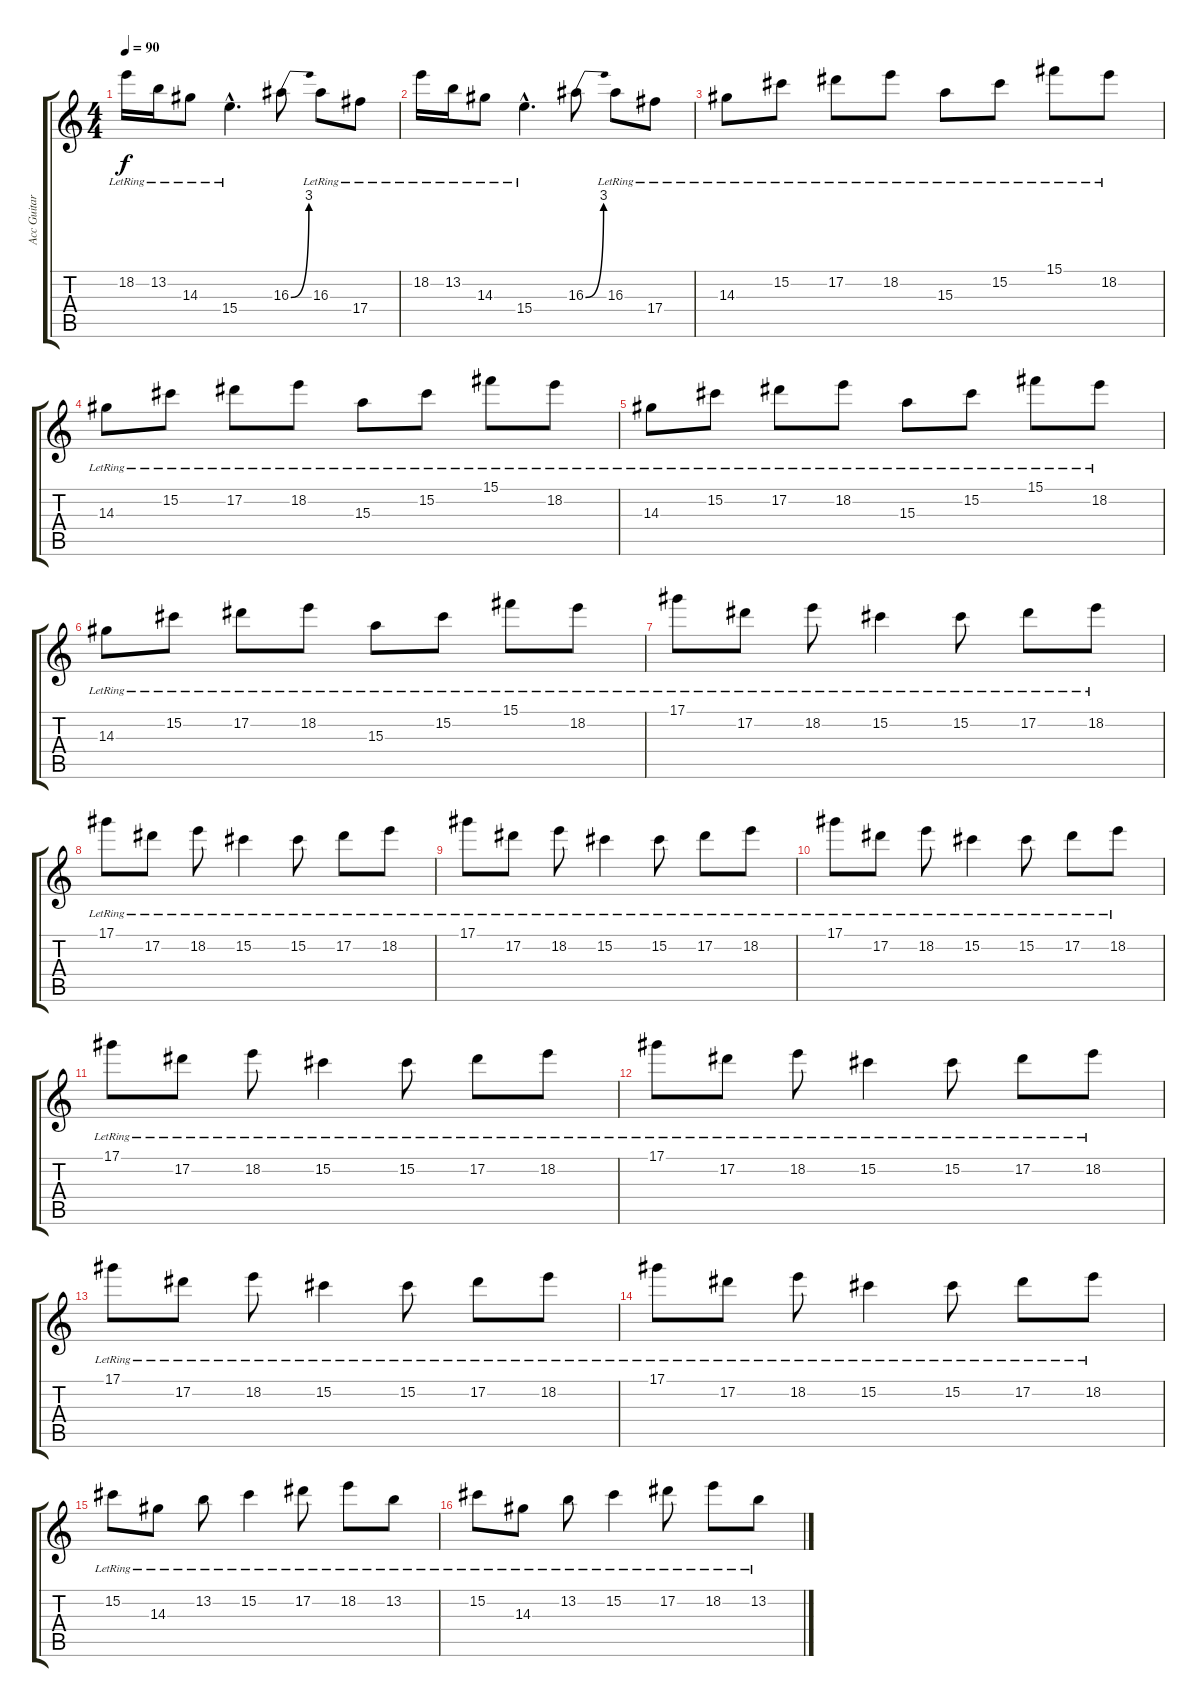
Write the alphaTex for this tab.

\track ("Acc Guitar 1" "Acc Guitar") {instrument acousticguitarsteel}
\staff {score tabs}
\tuning (Eb4 Bb3 Gb3 Db3 Ab2 Eb2) {hide}
\ts (4 4)
\tempo 90
\clef g2
\ks c
18.2{lr}.16{dy f} 13.2{lr}.16 14.3{lr}.8 15.4{hac lr}.4{d} 16.3{be (bend 0 0 60 12)}.8 16.3{lr}.8 17.4{lr}.8 |
18.2{lr}.16 13.2{lr}.16 14.3{lr}.8 15.4{hac lr}.4{d} 16.3{be (bend 0 0 60 12)}.8 16.3{lr}.8 17.4{lr}.8 |
14.3{lr}.8 15.2{lr}.8 17.2{lr}.8 18.2{lr}.8 15.3{lr}.8 15.2{lr}.8 15.1{lr}.8 18.2{lr}.8 |
14.3{lr}.8 15.2{lr}.8 17.2{lr}.8 18.2{lr}.8 15.3{lr}.8 15.2{lr}.8 15.1{lr}.8 18.2{lr}.8 |
14.3{lr}.8 15.2{lr}.8 17.2{lr}.8 18.2{lr}.8 15.3{lr}.8 15.2{lr}.8 15.1{lr}.8 18.2{lr}.8 |
14.3{lr}.8 15.2{lr}.8 17.2{lr}.8 18.2{lr}.8 15.3{lr}.8 15.2{lr}.8 15.1{lr}.8 18.2{lr}.8 |
17.1{lr}.8 17.2{lr}.8 18.2{lr}.8 15.2{lr}.4 15.2{lr}.8 17.2{lr}.8 18.2{lr}.8 |
17.1{lr}.8 17.2{lr}.8 18.2{lr}.8 15.2{lr}.4 15.2{lr}.8 17.2{lr}.8 18.2{lr}.8 |
17.1{lr}.8 17.2{lr}.8 18.2{lr}.8 15.2{lr}.4 15.2{lr}.8 17.2{lr}.8 18.2{lr}.8 |
17.1{lr}.8 17.2{lr}.8 18.2{lr}.8 15.2{lr}.4 15.2{lr}.8 17.2{lr}.8 18.2{lr}.8 |
17.1{lr}.8 17.2{lr}.8 18.2{lr}.8 15.2{lr}.4 15.2{lr}.8 17.2{lr}.8 18.2{lr}.8 |
17.1{lr}.8 17.2{lr}.8 18.2{lr}.8 15.2{lr}.4 15.2{lr}.8 17.2{lr}.8 18.2{lr}.8 |
17.1{lr}.8 17.2{lr}.8 18.2{lr}.8 15.2{lr}.4 15.2{lr}.8 17.2{lr}.8 18.2{lr}.8 |
17.1{lr}.8 17.2{lr}.8 18.2{lr}.8 15.2{lr}.4 15.2{lr}.8 17.2{lr}.8 18.2{lr}.8 |
15.2{lr}.8 14.3{lr}.8 13.2{lr}.8 15.2{lr}.4 17.2{lr}.8 18.2{lr}.8 13.2{lr}.8 |
15.2{lr}.8 14.3{lr}.8 13.2{lr}.8 15.2{lr}.4 17.2{lr}.8 18.2{lr}.8 13.2{lr}.8
